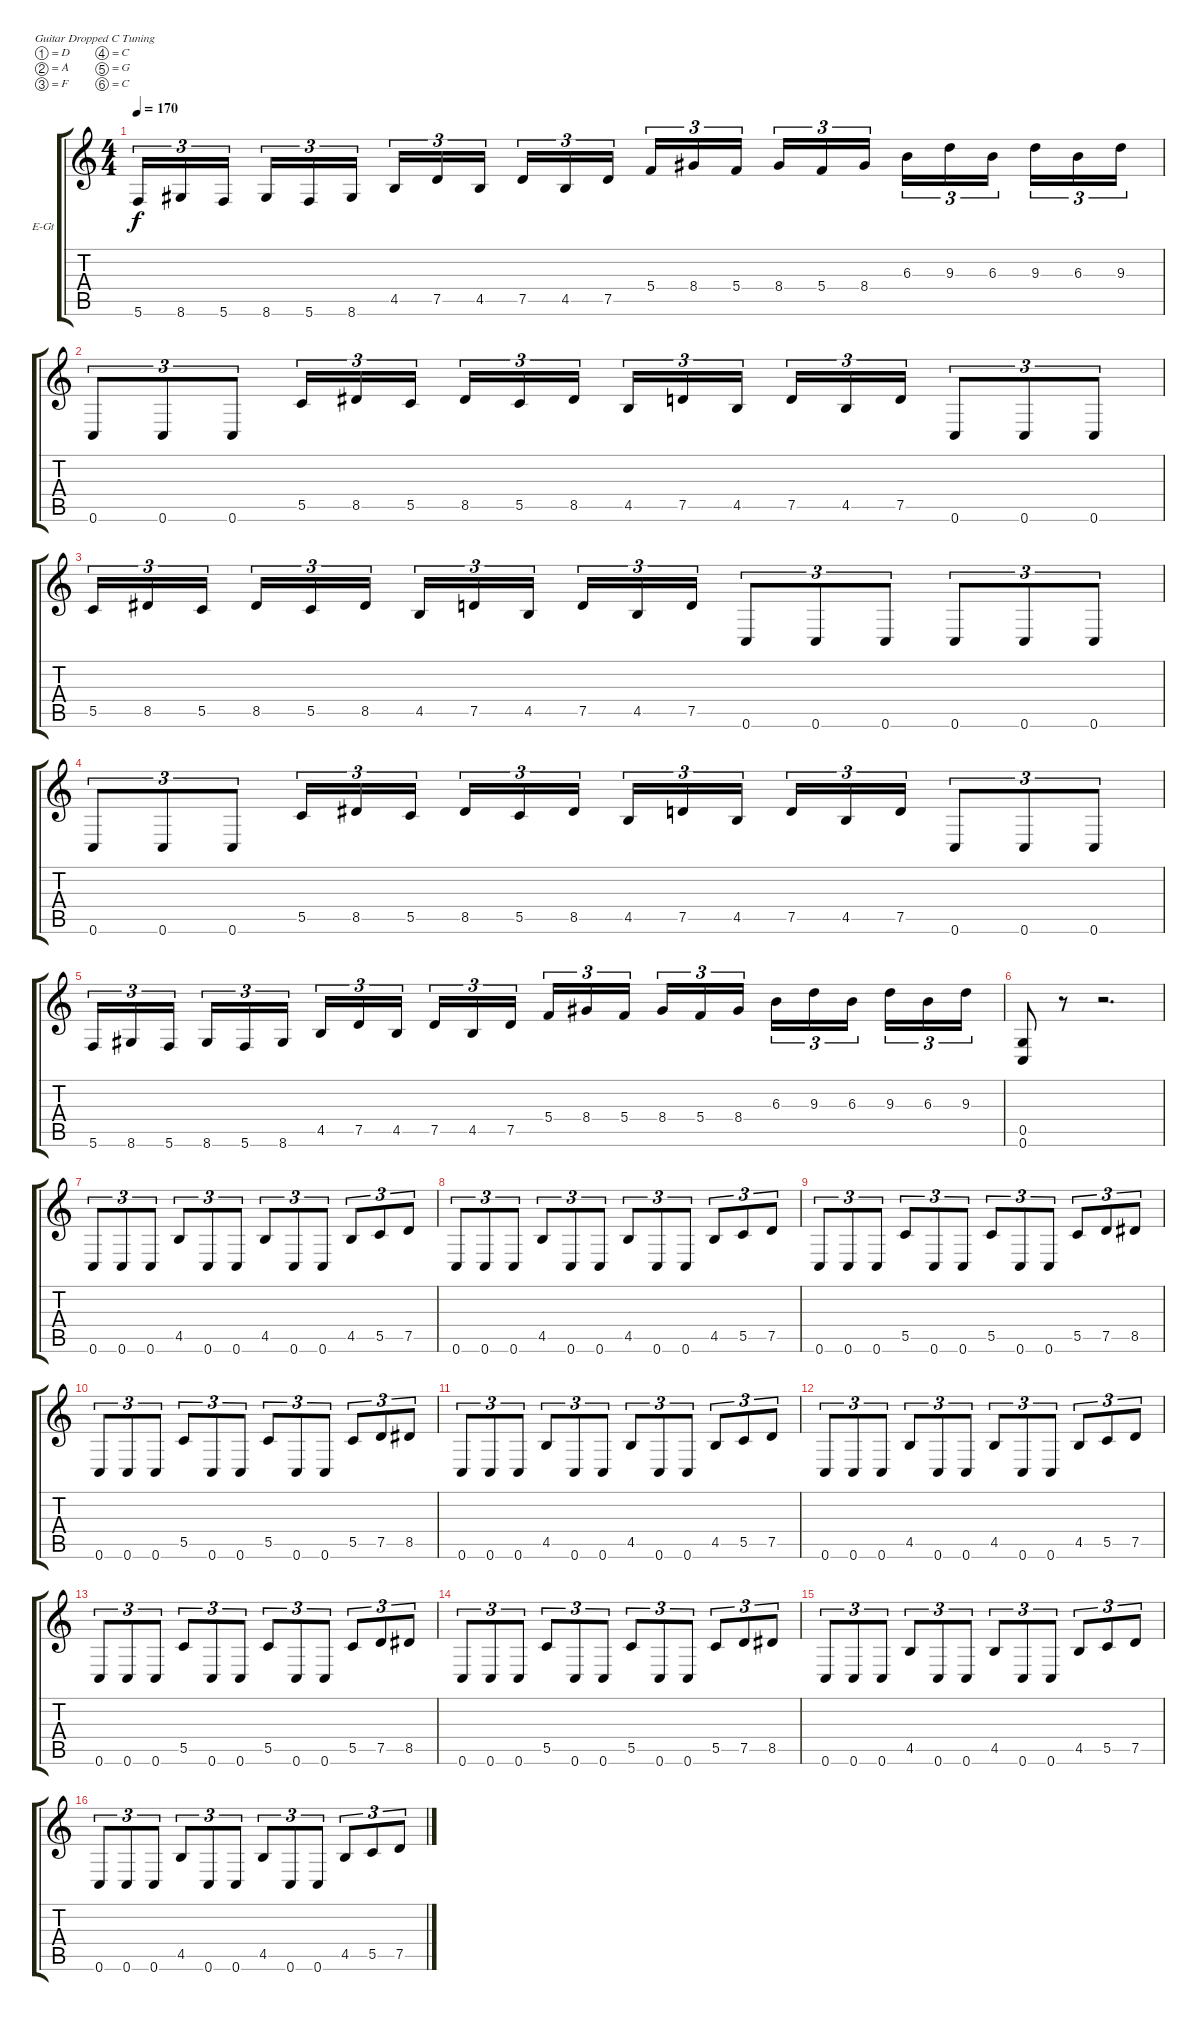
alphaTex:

\bracketExtendMode groupsimilarinstruments
\firstSystemTrackNameOrientation horizontal
\otherSystemsTrackNameOrientation horizontal
\track ("Track 2" "E-Gt") {instrument distortionguitar}
\staff {score tabs}
\tuning (D4 A3 F3 C3 G2 C2)
\ts (4 4)
\tempo 170
\clef g2
\ks c
5.6.16{tu (3 2) dy f} 8.6.16{tu (3 2)} 5.6.16{tu (3 2)} 8.6.16{tu (3 2)} 5.6.16{tu (3 2)} 8.6.16{tu (3 2)} 4.5.16{tu (3 2)} 7.5.16{tu (3 2)} 4.5.16{tu (3 2)} 7.5.16{tu (3 2)} 4.5.16{tu (3 2)} 7.5.16{tu (3 2)} 5.4.16{tu (3 2)} 8.4.16{tu (3 2)} 5.4.16{tu (3 2)} 8.4.16{tu (3 2)} 5.4.16{tu (3 2)} 8.4.16{tu (3 2)} 6.3.16{tu (3 2)} 9.3.16{tu (3 2)} 6.3.16{tu (3 2)} 9.3.16{tu (3 2)} 6.3.16{tu (3 2)} 9.3.16{tu (3 2)} |
0.6.8{tu (3 2)} 0.6.8{tu (3 2)} 0.6.8{tu (3 2)} 5.5.16{tu (3 2)} 8.5.16{tu (3 2)} 5.5.16{tu (3 2)} 8.5.16{tu (3 2)} 5.5.16{tu (3 2)} 8.5.16{tu (3 2)} 4.5.16{tu (3 2)} 7.5.16{tu (3 2)} 4.5.16{tu (3 2)} 7.5.16{tu (3 2)} 4.5.16{tu (3 2)} 7.5.16{tu (3 2)} 0.6.8{tu (3 2)} 0.6.8{tu (3 2)} 0.6.8{tu (3 2)} |
5.5.16{tu (3 2)} 8.5.16{tu (3 2)} 5.5.16{tu (3 2)} 8.5.16{tu (3 2)} 5.5.16{tu (3 2)} 8.5.16{tu (3 2)} 4.5.16{tu (3 2)} 7.5.16{tu (3 2)} 4.5.16{tu (3 2)} 7.5.16{tu (3 2)} 4.5.16{tu (3 2)} 7.5.16{tu (3 2)} 0.6.8{tu (3 2)} 0.6.8{tu (3 2)} 0.6.8{tu (3 2)} 0.6.8{tu (3 2)} 0.6.8{tu (3 2)} 0.6.8{tu (3 2)} |
0.6.8{tu (3 2)} 0.6.8{tu (3 2)} 0.6.8{tu (3 2)} 5.5.16{tu (3 2)} 8.5.16{tu (3 2)} 5.5.16{tu (3 2)} 8.5.16{tu (3 2)} 5.5.16{tu (3 2)} 8.5.16{tu (3 2)} 4.5.16{tu (3 2)} 7.5.16{tu (3 2)} 4.5.16{tu (3 2)} 7.5.16{tu (3 2)} 4.5.16{tu (3 2)} 7.5.16{tu (3 2)} 0.6.8{tu (3 2)} 0.6.8{tu (3 2)} 0.6.8{tu (3 2)} |
5.6.16{tu (3 2)} 8.6.16{tu (3 2)} 5.6.16{tu (3 2)} 8.6.16{tu (3 2)} 5.6.16{tu (3 2)} 8.6.16{tu (3 2)} 4.5.16{tu (3 2)} 7.5.16{tu (3 2)} 4.5.16{tu (3 2)} 7.5.16{tu (3 2)} 4.5.16{tu (3 2)} 7.5.16{tu (3 2)} 5.4.16{tu (3 2)} 8.4.16{tu (3 2)} 5.4.16{tu (3 2)} 8.4.16{tu (3 2)} 5.4.16{tu (3 2)} 8.4.16{tu (3 2)} 6.3.16{tu (3 2)} 9.3.16{tu (3 2)} 6.3.16{tu (3 2)} 9.3.16{tu (3 2)} 6.3.16{tu (3 2)} 9.3.16{tu (3 2)} |
(0.5 0.6).8 r.8 r.2{d} |
0.6.8{tu (3 2)} 0.6.8{tu (3 2)} 0.6.8{tu (3 2)} 4.5.8{tu (3 2)} 0.6.8{tu (3 2)} 0.6.8{tu (3 2)} 4.5.8{tu (3 2)} 0.6.8{tu (3 2)} 0.6.8{tu (3 2)} 4.5.8{tu (3 2)} 5.5.8{tu (3 2)} 7.5.8{tu (3 2)} |
0.6.8{tu (3 2)} 0.6.8{tu (3 2)} 0.6.8{tu (3 2)} 4.5.8{tu (3 2)} 0.6.8{tu (3 2)} 0.6.8{tu (3 2)} 4.5.8{tu (3 2)} 0.6.8{tu (3 2)} 0.6.8{tu (3 2)} 4.5.8{tu (3 2)} 5.5.8{tu (3 2)} 7.5.8{tu (3 2)} |
0.6.8{tu (3 2)} 0.6.8{tu (3 2)} 0.6.8{tu (3 2)} 5.5.8{tu (3 2)} 0.6.8{tu (3 2)} 0.6.8{tu (3 2)} 5.5.8{tu (3 2)} 0.6.8{tu (3 2)} 0.6.8{tu (3 2)} 5.5.8{tu (3 2)} 7.5.8{tu (3 2)} 8.5.8{tu (3 2)} |
0.6.8{tu (3 2)} 0.6.8{tu (3 2)} 0.6.8{tu (3 2)} 5.5.8{tu (3 2)} 0.6.8{tu (3 2)} 0.6.8{tu (3 2)} 5.5.8{tu (3 2)} 0.6.8{tu (3 2)} 0.6.8{tu (3 2)} 5.5.8{tu (3 2)} 7.5.8{tu (3 2)} 8.5.8{tu (3 2)} |
0.6.8{tu (3 2)} 0.6.8{tu (3 2)} 0.6.8{tu (3 2)} 4.5.8{tu (3 2)} 0.6.8{tu (3 2)} 0.6.8{tu (3 2)} 4.5.8{tu (3 2)} 0.6.8{tu (3 2)} 0.6.8{tu (3 2)} 4.5.8{tu (3 2)} 5.5.8{tu (3 2)} 7.5.8{tu (3 2)} |
0.6.8{tu (3 2)} 0.6.8{tu (3 2)} 0.6.8{tu (3 2)} 4.5.8{tu (3 2)} 0.6.8{tu (3 2)} 0.6.8{tu (3 2)} 4.5.8{tu (3 2)} 0.6.8{tu (3 2)} 0.6.8{tu (3 2)} 4.5.8{tu (3 2)} 5.5.8{tu (3 2)} 7.5.8{tu (3 2)} |
0.6.8{tu (3 2)} 0.6.8{tu (3 2)} 0.6.8{tu (3 2)} 5.5.8{tu (3 2)} 0.6.8{tu (3 2)} 0.6.8{tu (3 2)} 5.5.8{tu (3 2)} 0.6.8{tu (3 2)} 0.6.8{tu (3 2)} 5.5.8{tu (3 2)} 7.5.8{tu (3 2)} 8.5.8{tu (3 2)} |
0.6.8{tu (3 2)} 0.6.8{tu (3 2)} 0.6.8{tu (3 2)} 5.5.8{tu (3 2)} 0.6.8{tu (3 2)} 0.6.8{tu (3 2)} 5.5.8{tu (3 2)} 0.6.8{tu (3 2)} 0.6.8{tu (3 2)} 5.5.8{tu (3 2)} 7.5.8{tu (3 2)} 8.5.8{tu (3 2)} |
0.6.8{tu (3 2)} 0.6.8{tu (3 2)} 0.6.8{tu (3 2)} 4.5.8{tu (3 2)} 0.6.8{tu (3 2)} 0.6.8{tu (3 2)} 4.5.8{tu (3 2)} 0.6.8{tu (3 2)} 0.6.8{tu (3 2)} 4.5.8{tu (3 2)} 5.5.8{tu (3 2)} 7.5.8{tu (3 2)} |
0.6.8{tu (3 2)} 0.6.8{tu (3 2)} 0.6.8{tu (3 2)} 4.5.8{tu (3 2)} 0.6.8{tu (3 2)} 0.6.8{tu (3 2)} 4.5.8{tu (3 2)} 0.6.8{tu (3 2)} 0.6.8{tu (3 2)} 4.5.8{tu (3 2)} 5.5.8{tu (3 2)} 7.5.8{tu (3 2)}
